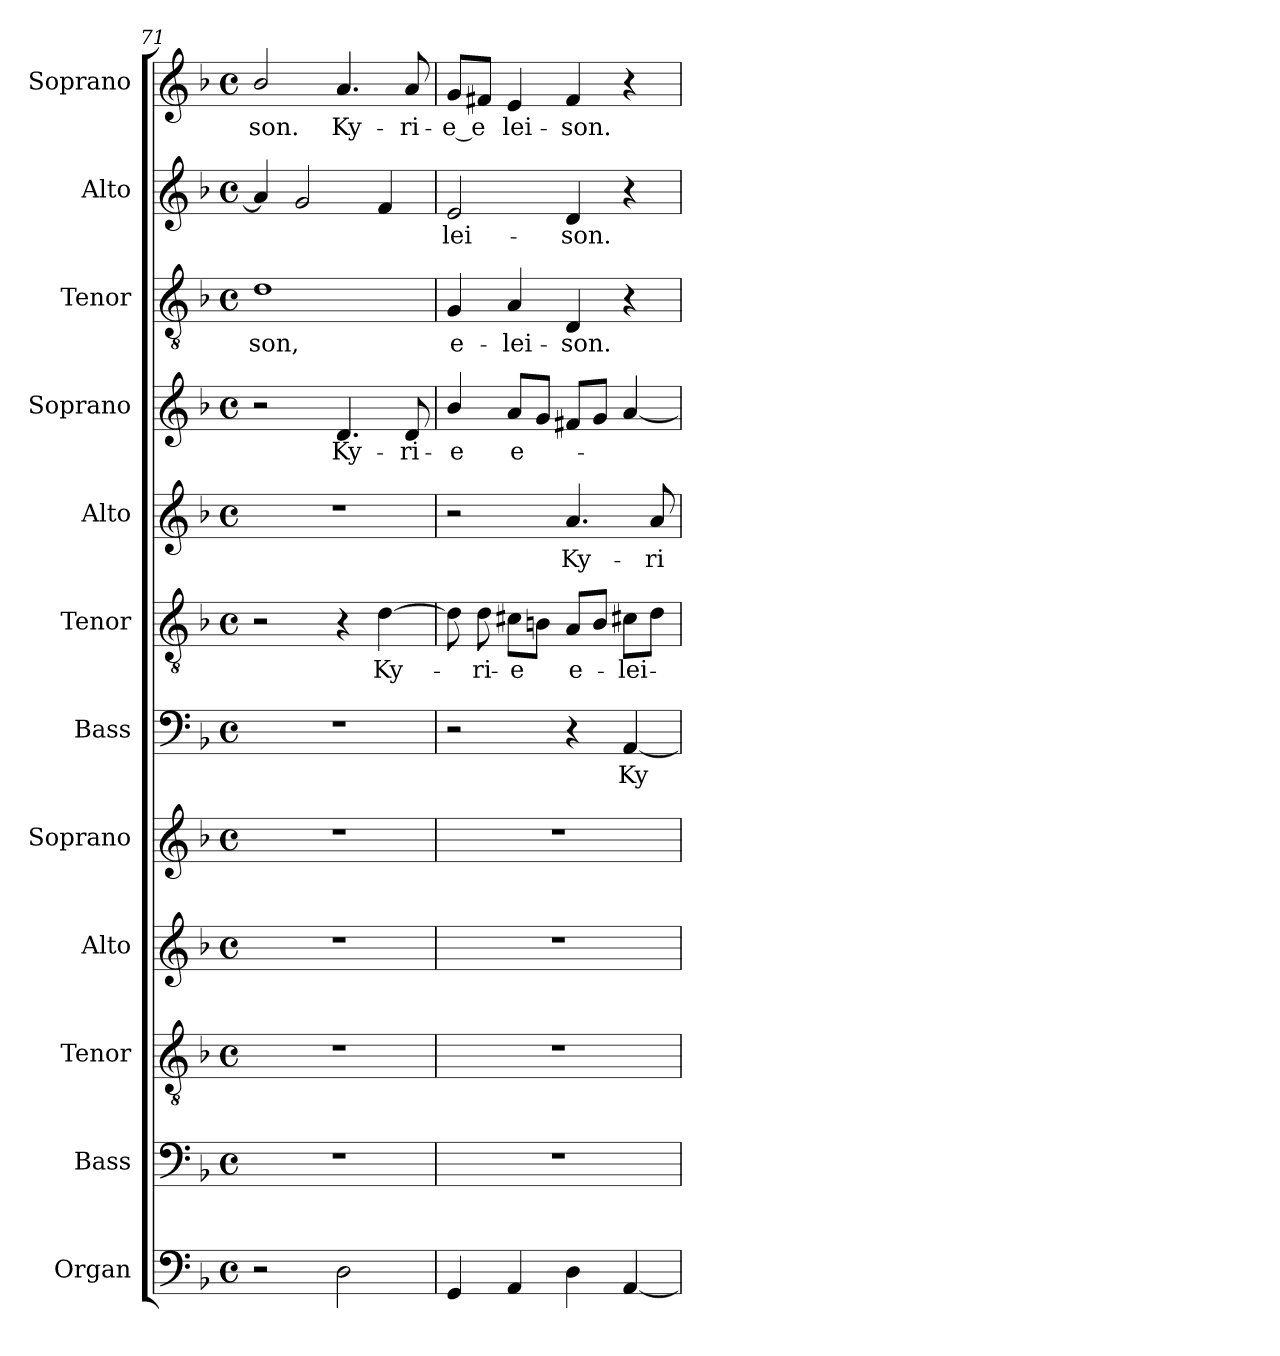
**kern	**kern	**kern	**kern	**kern	**kern	**text	**kern	**text	**kern	**text	**kern	**text	**kern	**text	**kern	**text	**kern	**text
*part12	*part11	*part10	*part9	*part8	*part7	*part7	*part6	*part6	*part5	*part5	*part4	*part4	*part3	*part3	*part2	*part2	*part1	*part1
*staff12	*staff11	*staff10	*staff9	*staff8	*staff7	*staff7	*staff6	*staff6	*staff5	*staff5	*staff4	*staff4	*staff3	*staff3	*staff2	*staff2	*staff1	*staff1
*I"Organ	*I"Bass	*I"Tenor	*I"Alto	*I"Soprano	*I"Bass	*	*I"Tenor	*	*I"Alto	*	*I"Soprano	*	*I"Tenor	*	*I"Alto	*	*I"Soprano	*
*I'Org.	*I'B.	*I'T.	*I'A.	*I'S.	*I'B.	*	*I'T.	*	*I'A.	*	*I'S.	*	*I'T.	*	*I'A.	*	*I'S.	*
*clefF4	*clefF4	*clefGv2	*clefG2	*clefG2	*clefF4	*	*clefGv2	*	*clefG2	*	*clefG2	*	*clefGv2	*	*clefG2	*	*clefG2	*
*	*	*ITrd7c12	*	*	*	*	*ITrd7c12	*	*	*	*	*	*ITrd7c12	*	*	*	*	*
*k[b-]	*k[b-]	*k[b-]	*k[b-]	*k[b-]	*k[b-]	*	*k[b-]	*	*k[b-]	*	*k[b-]	*	*k[b-]	*	*k[b-]	*	*k[b-]	*
*F:	*F:	*F:	*F:	*F:	*F:	*	*F:	*	*F:	*	*F:	*	*F:	*	*F:	*	*F:	*
*M4/4	*M4/4	*M4/4	*M4/4	*M4/4	*M4/4	*	*M4/4	*	*M4/4	*	*M4/4	*	*M4/4	*	*M4/4	*	*M4/4	*
*met(c)	*met(c)	*met(c)	*met(c)	*met(c)	*met(c)	*	*met(c)	*	*met(c)	*	*met(c)	*	*met(c)	*	*met(c)	*	*met(c)	*
=71	=71	=71	=71	=71	=71	=71	=71	=71	=71	=71	=71	=71	=71	=71	=71	=71	=71	=71
!	!	!	!	!	!	!	!	!	!	!	!	!	!	!LO:LY:b:color=#000000	!	!	!	!
!	!	!	!	!	!	!	!	!	!	!	!	!	!	!	!	!	!	!LO:LY:b:color=#000000
2r	1r	1r	1r	1r	1r	.	2r	.	1r	.	2r	.	1Di	-son,	4ai/]	.	2b-i/	-son.
.	.	.	.	.	.	.	.	.	.	.	.	.	.	.	2gi/	.	.	.
!	!	!	!	!	!	!	!	!	!	!	!	!LO:LY:b:color=#000000	!	!	!	!	!	!
!	!	!	!	!	!	!	!	!	!	!	!	!	!	!	!	!	!	!LO:LY:b:color=#000000
2Di\	.	.	.	.	.	.	4r	.	.	.	4.di/	Ky-	.	.	.	.	4.ai/	Ky-
!	!	!	!	!	!	!	!	!LO:LY:b:color=#000000	!	!	!	!	!	!	!	!	!	!
.	.	.	.	.	.	.	[>4Di\	Ky-	.	.	.	.	.	.	4fi/	.	.	.
!	!	!	!	!	!	!	!	!	!	!	!	!LO:LY:b:color=#000000	!	!	!	!	!	!
!	!	!	!	!	!	!	!	!	!	!	!	!	!	!	!	!	!	!LO:LY:b:color=#000000
.	.	.	.	.	.	.	.	.	.	.	8di/	-ri-	.	.	.	.	8ai/	-ri-
=72	=72	=72	=72	=72	=72	=72	=72	=72	=72	=72	=72	=72	=72	=72	=72	=72	=72	=72
!	!	!	!	!	!	!	!	!	!	!	!	!LO:LY:b:color=#000000	!	!	!	!	!	!
!	!	!	!	!	!	!	!	!	!	!	!	!	!	!LO:LY:b:color=#000000	!	!	!	!
!	!	!	!	!	!	!	!	!	!	!	!	!	!	!	!	!LO:LY:b:color=#000000	!	!
!	!	!	!	!	!	!	!	!	!	!	!	!	!	!	!	!	!	!LO:LY:b:color=#000000
4GGi/	1r	1r	1r	1r	2r	.	8Di\]	.	2r	.	4b-i/	-e	4GGi/	e-	2ei/	-lei-	8gi/L	-e_e
!	!	!	!	!	!	!	!	!LO:LY:b:color=#000000	!	!	!	!	!	!	!	!	!	!
.	.	.	.	.	.	.	8Di\	-ri-	.	.	.	.	.	.	.	.	8f#i/J	.
!	!	!	!	!	!	!	!	!LO:LY:b:color=#000000	!	!	!	!	!	!	!	!	!	!
!	!	!	!	!	!	!	!	!	!	!	!	!LO:LY:b:color=#000000	!	!	!	!	!	!
!	!	!	!	!	!	!	!	!	!	!	!	!	!	!LO:LY:b:color=#000000	!	!	!	!
!	!	!	!	!	!	!	!	!	!	!	!	!	!	!	!	!	!	!LO:LY:b:color=#000000
4AAi/	.	.	.	.	.	.	8C#Xi\L	-e	.	.	8ai/L	e-	4AAi/	-lei-	.	.	4ei/	lei-
.	.	.	.	.	.	.	8BBni\J	.	.	.	8gi/J	.	.	.	.	.	.	.
!	!	!	!	!	!	!	!	!LO:LY:b:color=#000000	!	!	!	!	!	!	!	!	!	!
!	!	!	!	!	!	!	!	!	!	!LO:LY:b:color=#000000	!	!	!	!	!	!	!	!
!	!	!	!	!	!	!	!	!	!	!	!	!	!	!LO:LY:b:color=#000000	!	!	!	!
!	!	!	!	!	!	!	!	!	!	!	!	!	!	!	!	!LO:LY:b:color=#000000	!	!
!	!	!	!	!	!	!	!	!	!	!	!	!	!	!	!	!	!	!LO:LY:b:color=#000000
4Di\	.	.	.	.	4r	.	8AAi/L	e-	4.ai/	Ky-	8f#Xi/L	.	4DDi/	-son.	4di/	-son.	4f#i/	-son.
.	.	.	.	.	.	.	8BBi/J	.	.	.	8gi/J	.	.	.	.	.	.	.
!	!	!	!	!	!	!LO:LY:b:color=#000000	!	!	!	!	!	!	!	!	!	!	!	!
!	!	!	!	!	!	!	!	!LO:LY:b:color=#000000	!	!	!	!	!	!	!	!	!	!
[<4AAi/	.	.	.	.	[<4AAi/	Ky-	8C#Xi\L	-lei-	.	.	[<4ai/	.	4r	.	4r	.	4r	.
!	!	!	!	!	!	!	!	!	!	!LO:LY:b:color=#000000	!	!	!	!	!	!	!	!
.	.	.	.	.	.	.	8Di\J	.	8ai/	-ri-	.	.	.	.	.	.	.	.
=	=	=	=	=	=	=	=	=	=	=	=	=	=	=	=	=	=	=
*-	*-	*-	*-	*-	*-	*-	*-	*-	*-	*-	*-	*-	*-	*-	*-	*-	*-	*-
